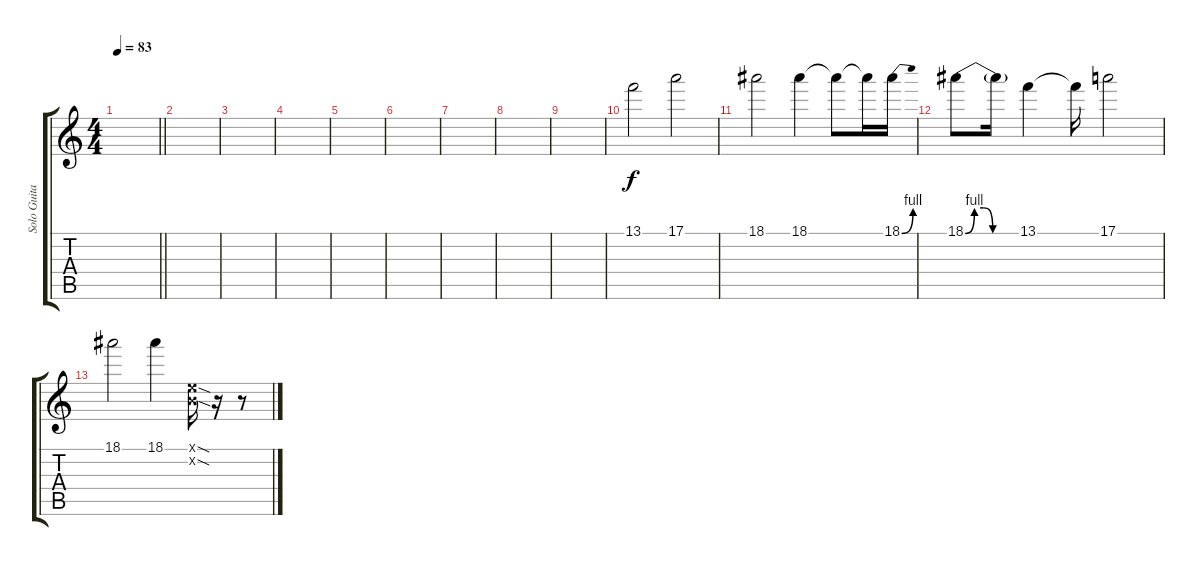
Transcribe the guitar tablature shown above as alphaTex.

\track ("Solo Guitar 2" "Solo Guita") {instrument distortionguitar}
\staff {score tabs}
\tuning (E4 B3 G3 D3 A2 E2) {hide}
\ts (4 4)
\tempo 83
\clef g2
\barLineRight lightlight
\ks c
|
|
|
|
|
|
|
|
|
13.1.2 17.1.2 |
18.1.2 18.1.4 18.1{t}.8 18.1{t}.16 18.1{be (bend 0 0 60 4)}.16 |
18.1{be (custom 0 0 10 4 20 4 30 0 60 0)}.8 18.1{t}.16 13.1.4 13.1{t}.16 17.1.2 |
18.1.2 18.1.4 (0.1{sod x} 0.2{sod x}).16 r.16 r.8
